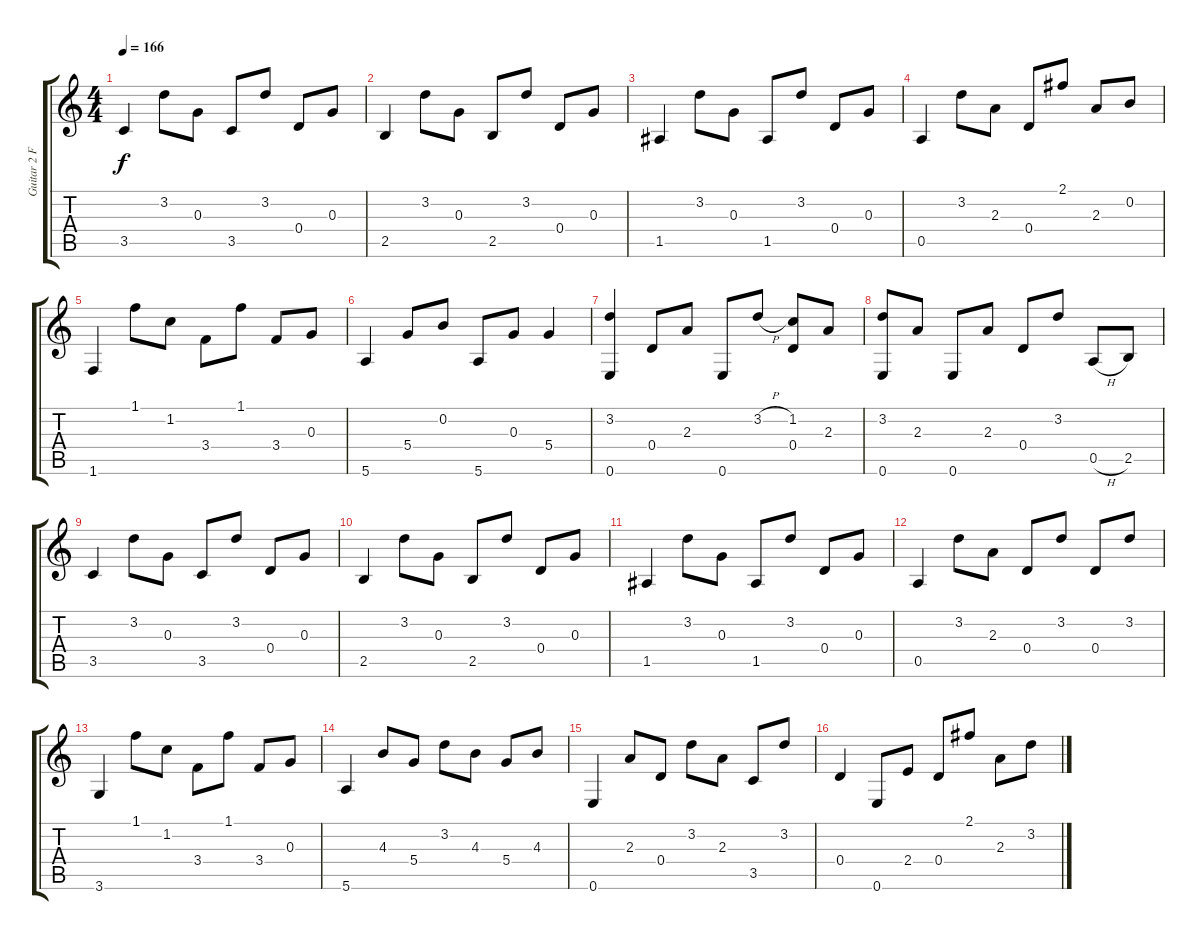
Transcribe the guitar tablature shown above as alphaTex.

\track ("Guitar 2 Fingerpicking" "Guitar 2 F") {instrument acousticguitarnylon}
\staff {score tabs}
\tuning (E4 B3 G3 D3 A2 E2) {hide}
\ts (4 4)
\tempo 166
\clef g2
\ks c
3.5.4{dy f} 3.2.8 0.3.8 3.5.8 3.2.8 0.4.8 0.3.8 |
2.5.4 3.2.8 0.3.8 2.5.8 3.2.8 0.4.8 0.3.8 |
1.5.4 3.2.8 0.3.8 1.5.8 3.2.8 0.4.8 0.3.8 |
0.5.4 3.2.8 2.3.8 0.4.8 2.1.8 2.3.8 0.2.8 |
1.6.4 1.1.8 1.2.8 3.4.8 1.1.8 3.4.8 0.3.8 |
5.6.4 5.4.8 0.2.8 5.6.8 0.3.8 5.4.4 |
(3.2 0.6).4 0.4.8 2.3.8 0.6.8 3.2{h}.8 (1.2 0.4).8 2.3.8 |
(3.2 0.6).8 2.3.8 0.6.8 2.3.8 0.4.8 3.2.8 0.5{h}.8 2.5.8 |
3.5.4 3.2.8 0.3.8 3.5.8 3.2.8 0.4.8 0.3.8 |
2.5.4 3.2.8 0.3.8 2.5.8 3.2.8 0.4.8 0.3.8 |
1.5.4 3.2.8 0.3.8 1.5.8 3.2.8 0.4.8 0.3.8 |
0.5.4 3.2.8 2.3.8 0.4.8 3.2.8 0.4.8 3.2.8 |
3.6.4 1.1.8 1.2.8 3.4.8 1.1.8 3.4.8 0.3.8 |
5.6.4 4.3.8 5.4.8 3.2.8 4.3.8 5.4.8 4.3.8 |
0.6.4 2.3.8 0.4.8 3.2.8 2.3.8 3.5.8 3.2.8 |
0.4.4 0.6.8 2.4.8 0.4.8 2.1.8 2.3.8 3.2.8
